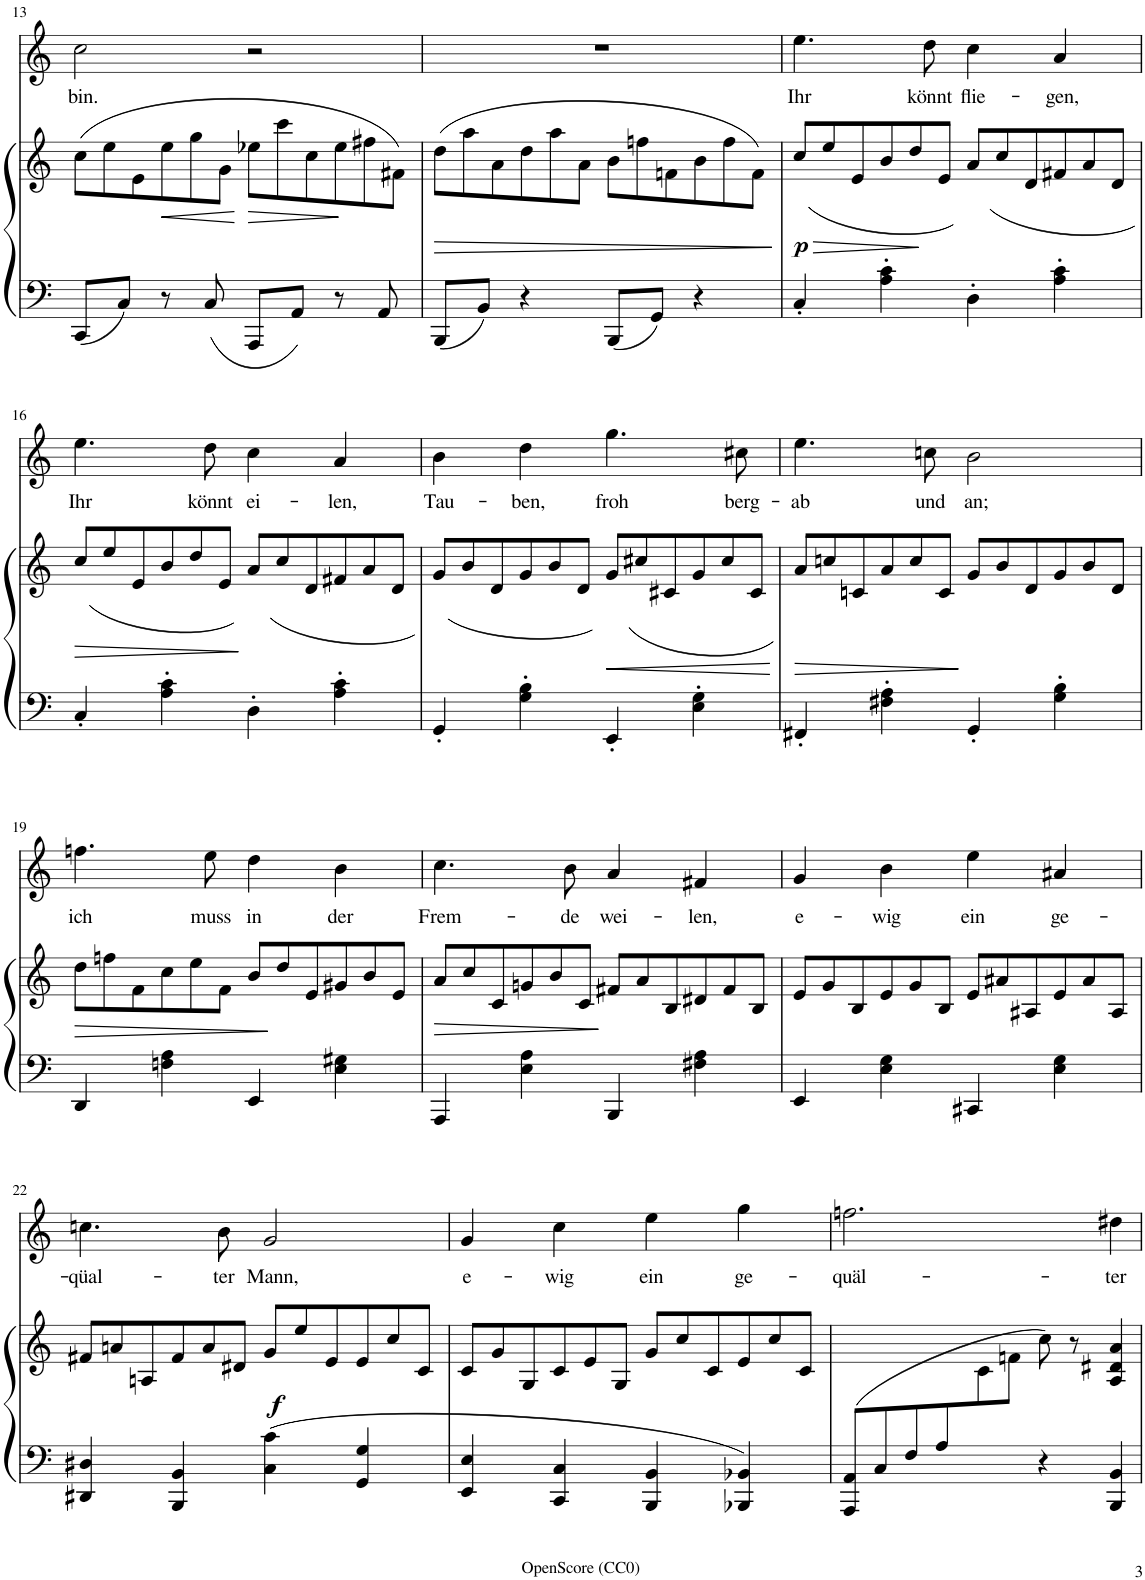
**kern	**kern	**dynam	**kern	**text
*part2	*part2	*part2	*part1	*part1
*staff3	*staff2	*staff2/3	*staff1	*staff1
*I"Piano	*	*	*I"Voice	*
*I'Pno	*	*	*	*
!!LO:PB:g=z
*clefF4	*clefG2	*	*clefG2	*
*k[]	*k[]	*	*k[]	*
*M4/4	*M4/4	*	*M4/4	*
*met(c)	*met(c)	*	*met(c)	*
*	*Xbrackettup	*	*	*
=13	=13	=13	=13	=13
!	!	!	!	!LO:LY:b
8CC/L	(12cc\L	.	2cc\	bin.
.	12ee\	.	.	.
8C/J	.	.	.	.
.	12e\	.	.	.
*	*brackettup	*	*	*
!	!	!LO:HP:b	!	!
8r	12ee\	<	.	.
.	12gg\	.	.	.
8C/	.	.	.	.
.	12g\J	.	.	.
*	*Xbrackettup	*	*	*
!	!	!LO:HP:n=1:b	!	!
8AAA/L	12ee-X\L	[ >	2r	.
.	12ccc\	.	.	.
8AA/J	.	.	.	.
.	12cc\	.	.	.
*	*brackettup	*	*	*
8r	12ee-\	.	.	.
.	12ff#X\	]	.	.
8AA/	.	.	.	.
.	12f#X\J)	.	.	.
=14	=14	=14	=14	=14
*	*Xbrackettup	*	*	*
!	!	!LO:HP:b	!	!
8BBB/L	(12dd\L	>	1r	.
.	12aa\	.	.	.
8BB/J	.	.	.	.
.	12a\	.	.	.
*	*brackettup	*	*	*
4r	12dd\	.	.	.
.	12aa\	.	.	.
.	12a\J	.	.	.
*	*Xbrackettup	*	*	*
8BBB/L	12b\L	.	.	.
.	12ffn\	.	.	.
8GG/J	.	.	.	.
.	12fn\	.	.	.
*	*brackettup	*	*	*
4r	12b\	.	.	.
.	12ff\	.	.	.
.	12f\J)	.	.	.
.	.	]	.	.
=15	=15	=15	=15	=15
*	*Xbrackettup	*	*	*
!	!	!LO:HP:b	!	!LO:LY:b
!	!	!LO:DY:n=1:b	!	!
4C'/	(12cc/L	> p	4.ee\	Ihr
.	12ee/	.	.	.
.	12e/	.	.	.
*	*brackettup	*	*	*
4A\' 4c\'	12b/	.	.	.
.	12dd/	.	.	.
!	!	!	!	!LO:LY:b
.	.	.	8dd\	könnt
.	12e/J)	.	.	.
*	*Xbrackettup	*	*	*
!	!	!	!	!LO:LY:b
4D'\	(12a/L	]	4cc\	flie-
.	12cc/	.	.	.
.	12d/	.	.	.
*	*brackettup	*	*	*
!	!	!	!	!LO:LY:b
4A\' 4c\'	12f#X/	.	4a/	-gen,
.	12a/	.	.	.
.	12d/J)	.	.	.
!!LO:LB:g=z
=16	=16	=16	=16	=16
*	*Xbrackettup	*	*	*
!	!	!LO:HP:b	!	!LO:LY:b
4C'/	(12cc/L	>	4.ee\	Ihr
.	12ee/	.	.	.
.	12e/	.	.	.
*	*brackettup	*	*	*
4A\' 4c\'	12b/	.	.	.
.	12dd/	.	.	.
!	!	!	!	!LO:LY:b
.	.	.	8dd\	könnt
.	12e/J)	.	.	.
*	*Xbrackettup	*	*	*
!	!	!	!	!LO:LY:b
4D'\	(12a/L	]	4cc\	ei-
.	12cc/	.	.	.
.	12d/	.	.	.
*	*brackettup	*	*	*
!	!	!	!	!LO:LY:b
4A\' 4c\'	12f#X/	.	4a/	-len,
.	12a/	.	.	.
.	12d/J)	.	.	.
=17	=17	=17	=17	=17
*	*Xbrackettup	*	*	*
!	!	!	!	!LO:LY:b
4GG'/	(12g/L	.	4b\	Tau-
.	12b/	.	.	.
.	12d/	.	.	.
*	*brackettup	*	*	*
!	!	!	!	!LO:LY:b
4G\' 4B\'	12g/	.	4dd\	-ben,
.	12b/	.	.	.
.	12d/J)	.	.	.
*	*Xbrackettup	*	*	*
!	!	!LO:HP:b	!	!LO:LY:b
4EE'/	(12g/L	<	4.gg\	froh
.	12cc#X/	.	.	.
.	12c#X/	.	.	.
*	*brackettup	*	*	*
4E\' 4G\'	12g/	.	.	.
.	12cc#/	.	.	.
!	!	!	!	!LO:LY:b
.	.	.	8cc#X\	berg-
.	12c#/J)	.	.	.
.	.	[	.	.
=18	=18	=18	=18	=18
*	*Xbrackettup	*	*	*
!	!	!LO:HP:b	!	!LO:LY:b
4FF#X'/	12a/L	>	4.ee\	-ab
.	12ccn/	.	.	.
.	12cn/	.	.	.
*	*brackettup	*	*	*
4F#X\' 4A\'	12a/	.	.	.
.	12cc/	.	.	.
!	!	!	!	!LO:LY:b
.	.	.	8ccn\	und
.	12c/J	.	.	.
*	*Xbrackettup	*	*	*
!	!	!	!	!LO:LY:b
4GG'/	12g/L	]	2b\	an;
.	12b/	.	.	.
.	12d/	.	.	.
*	*brackettup	*	*	*
4G\' 4B\'	12g/	.	.	.
.	12b/	.	.	.
.	12d/J	.	.	.
!!LO:LB:g=z
=19	=19	=19	=19	=19
*	*Xbrackettup	*	*	*
!	!	!LO:HP:b	!	!LO:LY:b
4DD/	12dd\L	>	4.ffn\	ich
.	12ffn\	.	.	.
.	12f\	.	.	.
*	*brackettup	*	*	*
4Fn\ 4A\	12cc\	.	.	.
.	12ee\	.	.	.
!	!	!	!	!LO:LY:b
.	.	.	8ee\	muss
.	12f\J	.	.	.
*	*Xbrackettup	*	*	*
!	!	!	!	!LO:LY:b
4EE/	12b/L	.	4dd\	in
.	12dd/	]	.	.
.	12e/	.	.	.
*	*brackettup	*	*	*
!	!	!	!	!LO:LY:b
4E\ 4G#X\	12g#X/	.	4b\	der
.	12b/	.	.	.
.	12e/J	.	.	.
=20	=20	=20	=20	=20
*	*Xbrackettup	*	*	*
!	!	!LO:HP:b	!	!LO:LY:b
4AAA/	12a/L	>	4.cc\	Frem-
.	12cc/	.	.	.
.	12c/	.	.	.
*	*brackettup	*	*	*
4E\ 4A\	12gn/	.	.	.
.	12b/	.	.	.
!	!	!	!	!LO:LY:b
.	.	.	8b\	-de
.	12c/J	.	.	.
*	*Xbrackettup	*	*	*
!	!	!	!	!LO:LY:b
4BBB/	12f#X/L	]	4a/	wei-
.	12a/	.	.	.
.	12B/	.	.	.
*	*brackettup	*	*	*
!	!	!	!	!LO:LY:b
4F#X\ 4A\	12d#X/	.	4f#X/	-len,
.	12f#/	.	.	.
.	12B/J	.	.	.
=21	=21	=21	=21	=21
*	*Xbrackettup	*	*	*
!	!	!	!	!LO:LY:b
4EE/	12e/L	.	4g/	e-
.	12g/	.	.	.
.	12B/	.	.	.
*	*brackettup	*	*	*
!	!	!	!	!LO:LY:b
4E\ 4G\	12e/	.	4b\	-wig
.	12g/	.	.	.
.	12B/J	.	.	.
*	*Xbrackettup	*	*	*
!	!	!	!	!LO:LY:b
4CC#X/	12e/L	.	4ee\	ein
.	12a#X/	.	.	.
.	12A#X/	.	.	.
*	*brackettup	*	*	*
!	!	!	!	!LO:LY:b
4E\ 4G\	12e/	.	4a#X/	ge-
.	12a#/	.	.	.
.	12A#/J	.	.	.
!!LO:LB:g=z
=22	=22	=22	=22	=22
*	*Xbrackettup	*	*	*
!	!	!	!	!LO:LY:b
4DD#X/ 4D#X/	12f#X/L	.	4.ccn\	qüal-
.	12an/	.	.	.
.	12An/	.	.	.
*	*brackettup	*	*	*
4BBB/ 4BB/	12f#/	.	.	.
.	12a/	.	.	.
!	!	!	!	!LO:LY:b
.	.	.	8b\	-ter
.	12d#X/J	.	.	.
*	*Xbrackettup	*	*	*
!	!	!LO:DY:b	!	!LO:LY:b
4C\ 4c\	12g/L	f	2g/	Mann,
.	12ee/	.	.	.
.	12e/	.	.	.
*	*brackettup	*	*	*
4GG/ 4G/	12e/	.	.	.
.	12cc/	.	.	.
.	12c/J	.	.	.
=23	=23	=23	=23	=23
*	*Xbrackettup	*	*	*
!	!	!	!	!LO:LY:b
4EE/ 4E/	12c/L	.	4g/	e-
.	12g/	.	.	.
.	12G/	.	.	.
*	*brackettup	*	*	*
!	!	!	!	!LO:LY:b
4CC/ 4C/	12c/	.	4cc\	-wig
.	12e/	.	.	.
.	12G/J	.	.	.
*	*Xbrackettup	*	*	*
!	!	!	!	!LO:LY:b
4BBB/ 4BB/	12g/L	.	4ee\	ein
.	12cc/	.	.	.
.	12c/	.	.	.
*	*brackettup	*	*	*
!	!	!	!	!LO:LY:b
4BBB-X/ 4BB-X/	12e/	.	4gg\	ge-
.	12cc/	.	.	.
.	12c/J	.	.	.
=24	=24	=24	=24	=24
*Xbrackettup	*	*	*	*
*^	*	*	*	*
!	!	!	!	!	!LO:LY:b
(12AAA/ 12AA/L	2ryy	3ryy	.	2.ffn\	quäl-
12C/	.	.	.	.	.
12F/	.	.	.	.	.
*brackettup	*	*	*	*	*
12A/	.	.	.	.	.
3%2ryy	.	12c\	.	.	.
.	.	12fn\J	.	.	.
.	4r	8cc\)	.	.	.
.	.	8r	.	.	.
!	!	!	!	!	!LO:LY:b
.	4BBB/ 4BB/	4A/ 4d#X/ 4a/	.	4dd#X\	-ter
*v	*v	*	*	*	*
=	=	=	=	=
*-	*-	*-	*-	*-
